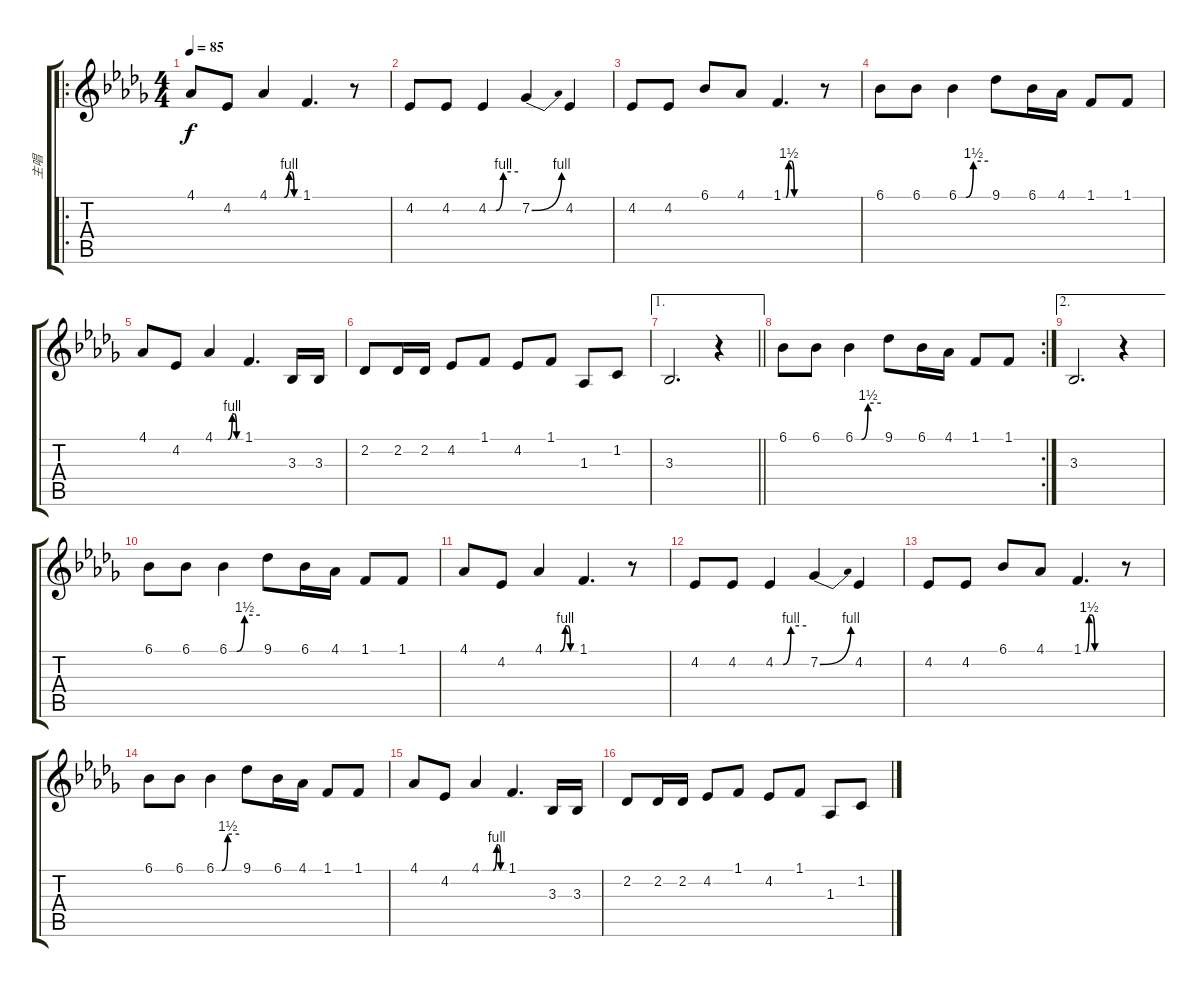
\track ("主唱" "主唱") {instrument harmonica}
\staff {score tabs}
\tuning (E4 B3 G3 D3 A2 E2) {hide}
\ro
\ts (4 4)
\tempo 85
\clef g2
\ks db
4.1.8{dy f} 4.2.8 4.1{be (custom 0 0 30 0 40 4 45 4 50 0 60 0)}.4 1.1.4{d} r.8 |
4.2.8 4.2.8 4.2{be (custom 0 0 15 0 30 4 60 4)}.4 7.2{be (bend 0 0 60 4)}.4 4.2.4 |
4.2.8 4.2.8 6.1.8 4.1.8 1.1{be (custom 0 0 5 0 10 6 15 6 20 0 60 0)}.4{d} r.8 |
6.1.8 6.1.8 6.1{be (custom 0 0 15 0 30 6 60 6)}.4 9.1.8 6.1.16 4.1.16 1.1.8 1.1.8 |
4.1.8 4.2.8 4.1{be (custom 0 0 30 0 40 4 45 4 50 0 60 0)}.4 1.1.4{d} 3.3.16 3.3.16 |
2.2.8 2.2.16 2.2.16 4.2.8 1.1.8 4.2.8 1.1.8 1.3.8 1.2.8 |
\ae 1
\barLineRight lightlight
3.3.2{d} r.4 |
\rc 2
6.1.8 6.1.8 6.1{be (custom 0 0 15 0 30 6 60 6)}.4 9.1.8 6.1.16 4.1.16 1.1.8 1.1.8 |
\ae 2
3.3.2{d} r.4 |
6.1.8 6.1.8 6.1{be (custom 0 0 15 0 30 6 60 6)}.4 9.1.8 6.1.16 4.1.16 1.1.8 1.1.8 |
4.1.8 4.2.8 4.1{be (custom 0 0 30 0 40 4 45 4 50 0 60 0)}.4 1.1.4{d} r.8 |
4.2.8 4.2.8 4.2{be (custom 0 0 15 0 30 4 60 4)}.4 7.2{be (bend 0 0 60 4)}.4 4.2.4 |
4.2.8 4.2.8 6.1.8 4.1.8 1.1{be (custom 0 0 5 0 10 6 15 6 20 0 60 0)}.4{d} r.8 |
6.1.8 6.1.8 6.1{be (custom 0 0 15 0 30 6 60 6)}.4 9.1.8 6.1.16 4.1.16 1.1.8 1.1.8 |
4.1.8 4.2.8 4.1{be (custom 0 0 30 0 40 4 45 4 50 0 60 0)}.4 1.1.4{d} 3.3.16 3.3.16 |
2.2.8 2.2.16 2.2.16 4.2.8 1.1.8 4.2.8 1.1.8 1.3.8 1.2.8
